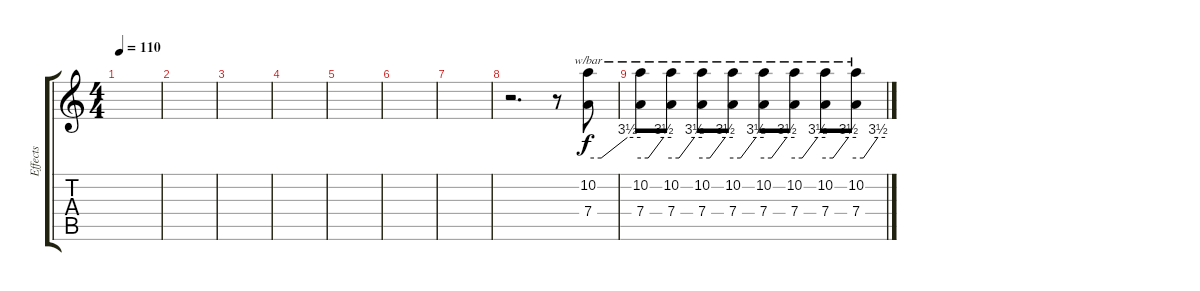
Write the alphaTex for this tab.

\track ("Effects" "Effects") {instrument guitarharmonics}
\staff {score tabs}
\tuning (E4 B3 G3 D3 A2 E2) {hide}
\ts (4 4)
\tempo 110
\clef g2
\ks c
|
|
|
|
|
|
|
r.2{d} r.8 (10.2 7.4).8{tbe (custom default 0 0 15 0 45 14 60 14) volume 16 instrument pad8sweep} |
(10.2 7.4).8{tbe (custom default 0 0 15 0 45 14 60 14) volume 0} (10.2 7.4).8{tbe (custom default 0 0 15 0 45 14 60 14)} (10.2 7.4).8{tbe (custom default 0 0 15 0 45 14 60 14)} (10.2 7.4).8{tbe (custom default 0 0 15 0 45 14 60 14)} (10.2 7.4).8{tbe (custom default 0 0 15 0 45 14 60 14)} (10.2 7.4).8{tbe (custom default 0 0 15 0 45 14 60 14)} (10.2 7.4).8{tbe (custom default 0 0 15 0 45 14 60 14)} (10.2 7.4).8{tbe (custom default 0 0 15 0 45 14 60 14)}
